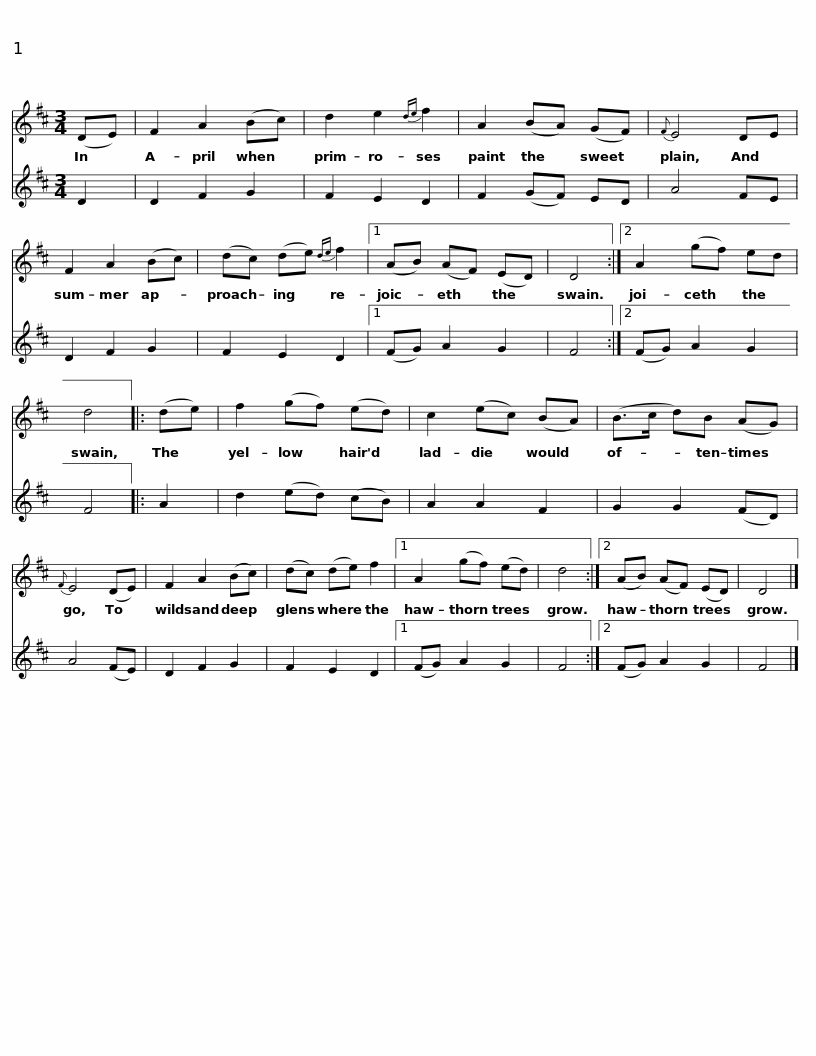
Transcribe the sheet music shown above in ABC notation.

X:1
%%score 1 2
L:1/8
M:3/4
I:linebreak $
K:D
V:1 treble
V:2 treble
V:1
 (DE) | F2 A2 (Bc) | d2 e2{de} f2 | A2 (BA) (GF) |{F} E4 DE | %5
 F2 A2 (Bc) | (dc) (de){de} f2 |1$ (AB) (AF) (ED) | D4 :|2 A2 (gf) ed | %10
 d4 |: (de) | f2 (gf) (ed) | c2 (ec) (BA) | (B>c d)B (AG) |$ %15
{F} E4 (DE) | F2 A2 (Bc) | (dc) (de) f2 |1 A2 (gf) (ed) | d4 :|2 %20
 (AB) (AF) (ED) | D4 |] %22
V:2
 D2 | D2 F2 G2 | F2 E2 D2 | F2 (GF) ED | A4 FE | %5
 D2 F2 G2 | F2 E2 D2 |1$ (FG) A2 G2 | F4 :|2 (FG) A2 G2 | %10
 F4 |: A2 | d2 (ed) (cB) | A2 A2 F2 | G2 G2 (FD) |$ %15
 A4 (FE) | D2 F2 G2 | F2 E2 D2 |1 (FG) A2 G2 | F4 :|2 %20
 (FG) A2 G2 | F4 |] %22
